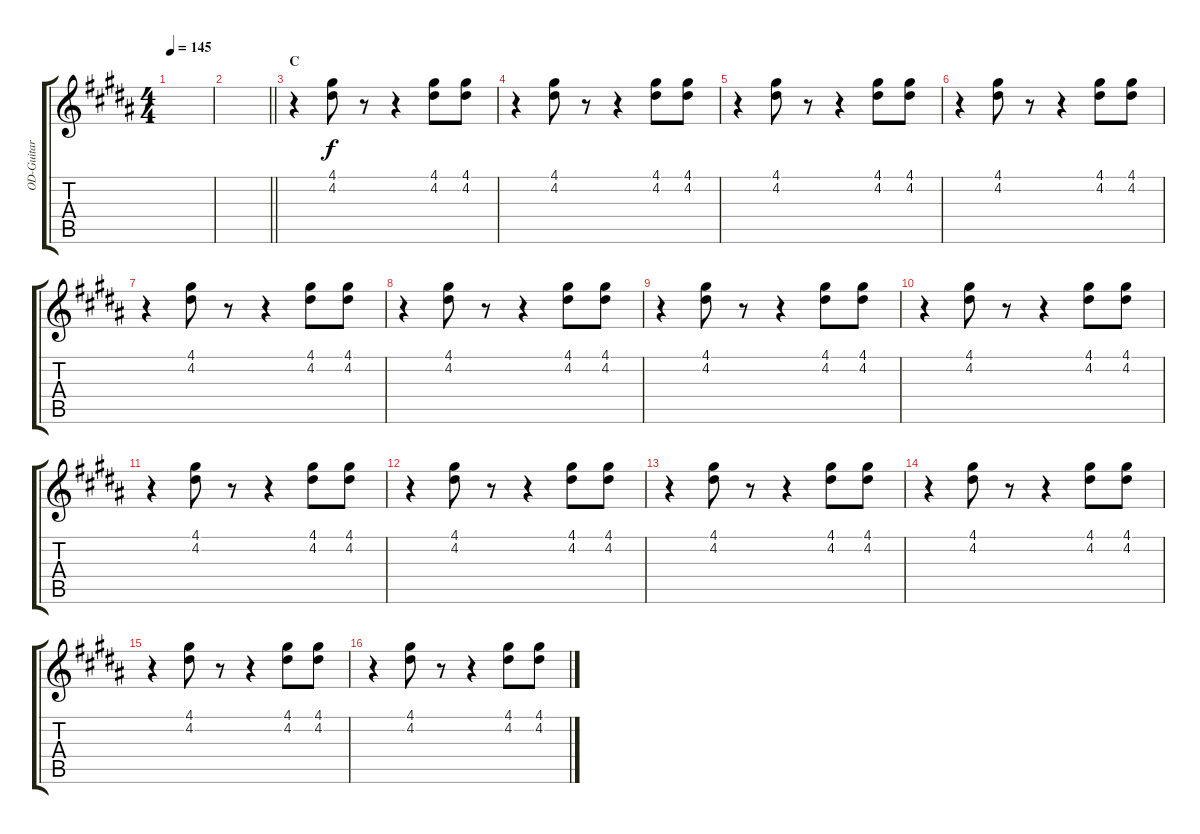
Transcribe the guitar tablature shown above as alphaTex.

\track ("OD-Guitar" "OD-Guitar") {instrument overdrivenguitar}
\staff {score tabs}
\tuning (E4 B3 G3 D3 A2 E2) {hide}
\ts (4 4)
\tempo 145
\clef g2
\ks b
|
\barLineRight lightlight
|
\section ("" "C")
r.4 (4.1 4.2).8 r.8 r.4 (4.1 4.2).8 (4.1 4.2).8 |
r.4 (4.1 4.2).8 r.8 r.4 (4.1 4.2).8 (4.1 4.2).8 |
r.4 (4.1 4.2).8 r.8 r.4 (4.1 4.2).8 (4.1 4.2).8 |
r.4 (4.1 4.2).8 r.8 r.4 (4.1 4.2).8 (4.1 4.2).8 |
r.4 (4.1 4.2).8 r.8 r.4 (4.1 4.2).8 (4.1 4.2).8 |
r.4 (4.1 4.2).8 r.8 r.4 (4.1 4.2).8 (4.1 4.2).8 |
r.4 (4.1 4.2).8 r.8 r.4 (4.1 4.2).8 (4.1 4.2).8 |
r.4 (4.1 4.2).8 r.8 r.4 (4.1 4.2).8 (4.1 4.2).8 |
r.4 (4.1 4.2).8 r.8 r.4 (4.1 4.2).8 (4.1 4.2).8 |
r.4 (4.1 4.2).8 r.8 r.4 (4.1 4.2).8 (4.1 4.2).8 |
r.4 (4.1 4.2).8 r.8 r.4 (4.1 4.2).8 (4.1 4.2).8 |
r.4 (4.1 4.2).8 r.8 r.4 (4.1 4.2).8 (4.1 4.2).8 |
r.4 (4.1 4.2).8 r.8 r.4 (4.1 4.2).8 (4.1 4.2).8 |
r.4 (4.1 4.2).8 r.8 r.4 (4.1 4.2).8 (4.1 4.2).8
